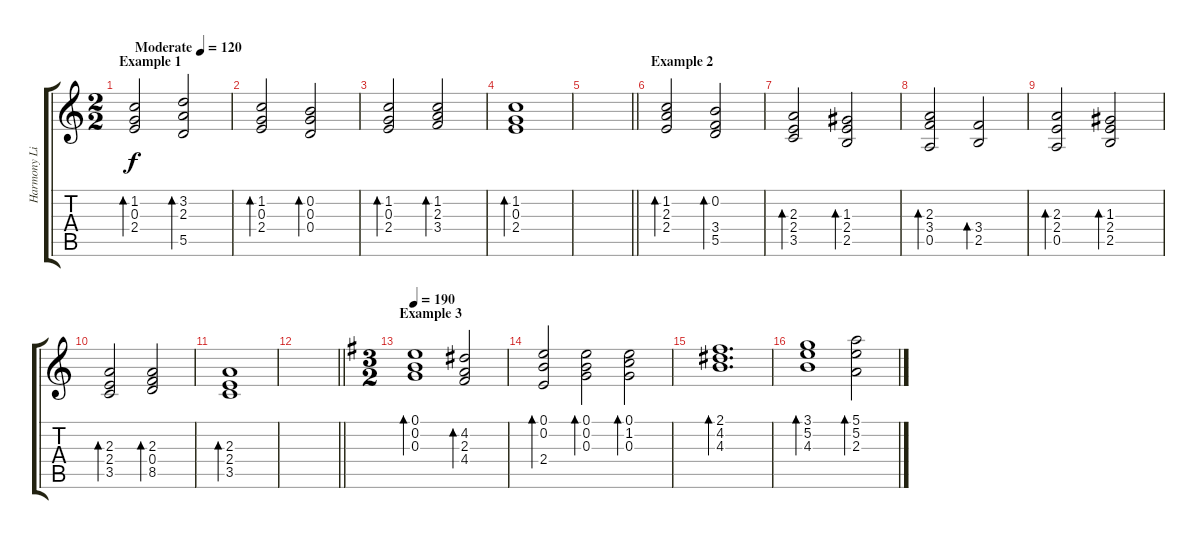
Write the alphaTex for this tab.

\track ("Harmony Line" "Harmony Li") {instrument electricguitarjazz}
\staff {score tabs}
\tuning (E4 B3 G3 D3 A2 E2) {hide}
\ts (2 2)
\section ("" "Example 1")
\tempo (120 "Moderate")
\clef g2
\ks c
(1.2 0.3 2.4).2{bd 240 dy f instrument electricguitarjazz} (3.2 2.3 5.5).2{bd 240} |
(1.2 0.3 2.4).2{bd 240} (0.2 0.3 0.4).2{bd 240} |
(1.2 0.3 2.4).2{bd 240} (1.2 2.3 3.4).2{bd 240} |
(1.2 0.3 2.4).1{bd 480} |
\barLineRight lightlight
|
\section ("" "Example 2")
(1.2 2.3 2.4).2{bd 240} (0.2 3.4 5.5).2{bd 240} |
(2.3 2.4 3.5).2{bd 240} (1.3 2.4 2.5).2{bd 240} |
(2.3 3.4 0.5).2{bd 240} (3.4 2.5).2{bd 240} |
(2.3 2.4 0.5).2{bd 240} (1.3 2.4 2.5).2{bd 240} |
(2.3 2.4 3.5).2{bd 240} (2.3 0.4 8.5).2{bd 240} |
(2.3 2.4 3.5).1{bd 480} |
\barLineRight lightlight
|
\ts (3 2)
\section ("" "Example 3")
\tempo 190
\ks eminor
(0.1 0.2 0.3).1{bd 240} (4.2 2.3 4.4).2{bd 240} |
(0.1 0.2 2.4).2{bd 240} (0.1 0.2 0.3).2{bd 240} (0.1 1.2 0.3).2{bd 240} |
(2.1 4.2 4.3).1{d bd 240} |
(3.1 5.2 4.3).1{bd 240} (5.1 5.2 2.3).2{bd 240}
